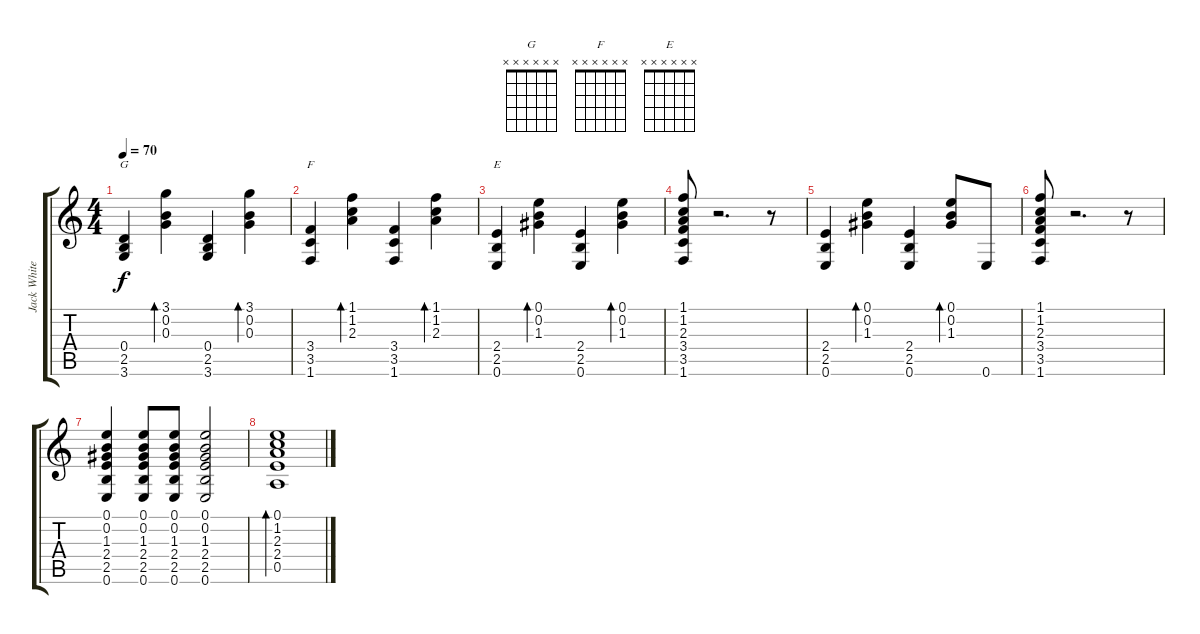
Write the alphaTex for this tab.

\track ("Jack White (Guitar)" "Jack White") {instrument electricguitarclean}
\staff {score tabs}
\tuning (E4 B3 G3 D3 A2 E2) {hide}
\chord ("G" x x x x x x)
\chord ("F" x x x x x x)
\chord ("E" x x x x x x)
\ts (4 4)
\tempo 70
\clef g2
\ks c
(0.4 2.5 3.6).4{ch "G" dy f} (3.1 0.2 0.3).4{bd 60} (0.4 2.5 3.6).4 (3.1 0.2 0.3).4{bd 60} |
(3.4 3.5 1.6).4{ch "F"} (1.1 1.2 2.3).4{bd 60} (3.4 3.5 1.6).4 (1.1 1.2 2.3).4{bd 60} |
(2.4 2.5 0.6).4{ch "E"} (0.1 0.2 1.3).4{bd 60} (2.4 2.5 0.6).4 (0.1 0.2 1.3).4{bd 60} |
(1.1 1.2 2.3 3.4 3.5 1.6).8 r.2{d} r.8 |
(2.4 2.5 0.6).4 (0.1 0.2 1.3).4{bd 60} (2.4 2.5 0.6).4 (0.1 0.2 1.3).8{bd 60} 0.6.8 |
(1.1 1.2 2.3 3.4 3.5 1.6).8 r.2{d} r.8 |
(0.1 0.2 1.3 2.4 2.5 0.6).4 (0.1 0.2 1.3 2.4 2.5 0.6).8 (0.1 0.2 1.3 2.4 2.5 0.6).8 (0.1 0.2 1.3 2.4 2.5 0.6).2 |
(0.1 1.2 2.3 2.4 0.5).1{bd 240}
